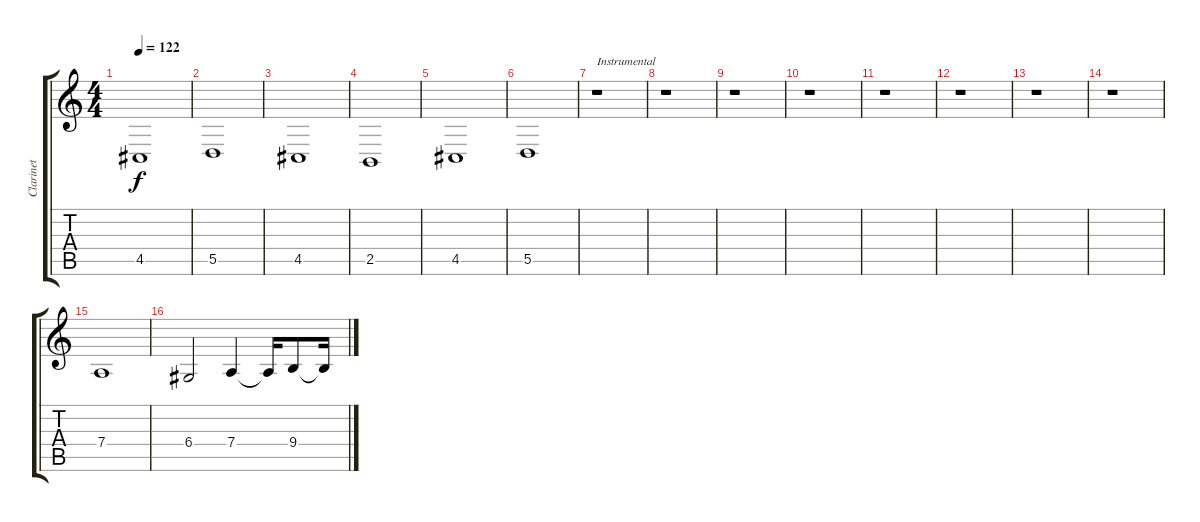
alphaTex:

\track ("Clarinet" "Clarinet") {instrument clarinet}
\staff {score tabs}
\tuning (E4 B3 G3 D3 A2 E2) {hide}
\ts (4 4)
\tempo 122
\clef g2
\ks c
4.5.1{dy f} |
5.5.1 |
4.5.1 |
2.5.1 |
4.5.1 |
5.5.1 |
r.1{txt "Instrumental"} |
r.1 |
r.1 |
r.1 |
r.1 |
r.1 |
r.1 |
r.1 |
7.4.1 |
6.4.2 7.4.4 7.4{t}.16 9.4.8 9.4{t}.16
